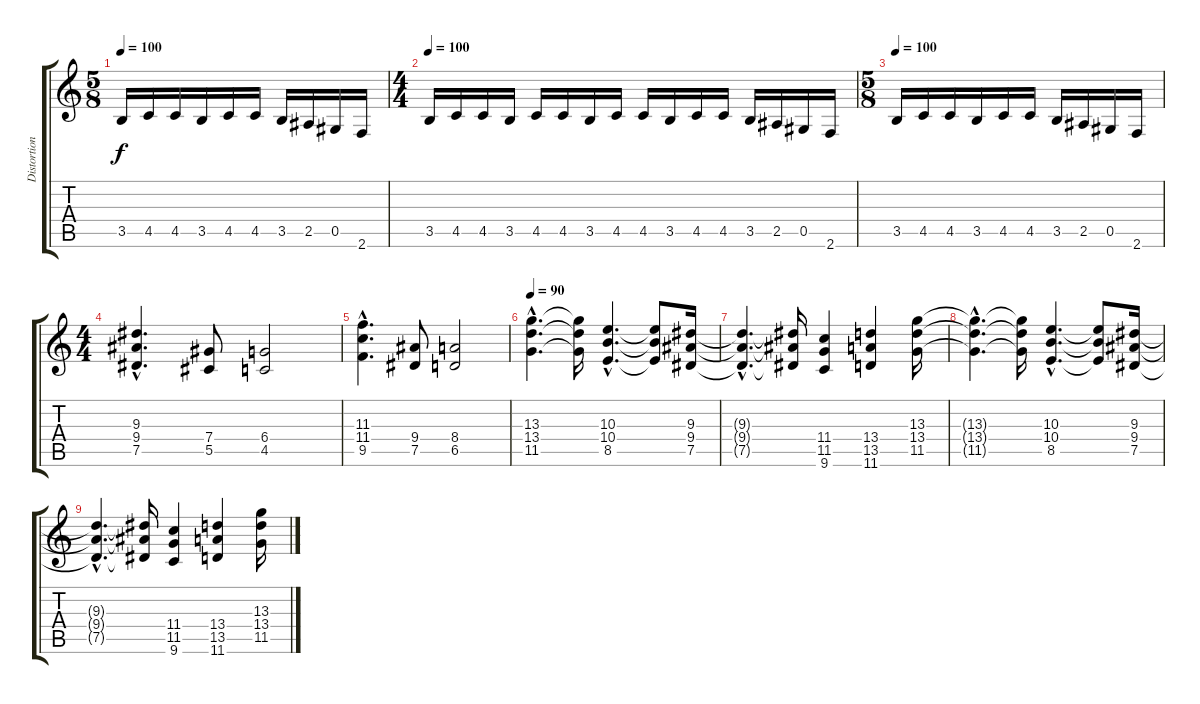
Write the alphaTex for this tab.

\track ("Distortion Guitar" "Distortion") {instrument distortionguitar}
\staff {score tabs}
\tuning (Eb4 Bb3 Gb3 Db3 Ab2 Eb2) {hide}
\ts (5 8)
\tempo 100
\clef g2
\ks c
3.5.16{dy f} 4.5.16 4.5.16 3.5.16 4.5.16 4.5.16 3.5.16 2.5.16 0.5.16 2.6.16 |
\ts (4 4)
\tempo 100
3.5.16 4.5.16 4.5.16 3.5.16 4.5.16 4.5.16 3.5.16 4.5.16 4.5.16 3.5.16 4.5.16 4.5.16 3.5.16 2.5.16 0.5.16 2.6.16 |
\ts (5 8)
\tempo 100
3.5.16 4.5.16 4.5.16 3.5.16 4.5.16 4.5.16 3.5.16 2.5.16 0.5.16 2.6.16 |
\ts (4 4)
(9.3{hac} 9.4{hac} 7.5{hac}).4{d} (7.4 5.5).8 (6.4 4.5).2 |
(11.3{hac} 11.4{hac} 9.5{hac}).4{d} (9.4 7.5).8 (8.4 6.5).2 |
\tempo 90
(13.3{hac} 13.4{hac} 11.5{hac}).4{d} (13.3{t} 13.4{t} 11.5{t}).16 (10.3{hac} 10.4{hac} 8.5{hac}).4{d} (10.3{t} 10.4{t} 8.5{t}).8 (9.3 9.4 7.5).16 |
(9.3{hac t} 9.4{hac t} 7.5{hac t}).4{d} (9.3{t} 9.4{t} 7.5{t}).16 (11.4 11.5 9.6).4 (13.4 13.5 11.6).4 (13.3 13.4 11.5).16 |
(13.3{hac t} 13.4{hac t} 11.5{hac t}).4{d} (13.3{t} 13.4{t} 11.5{t}).16 (10.3{hac} 10.4{hac} 8.5{hac}).4{d} (10.3{t} 10.4{t} 8.5{t}).8 (9.3 9.4 7.5).16 |
(9.3{hac t} 9.4{hac t} 7.5{hac t}).4{d} (9.3{t} 9.4{t} 7.5{t}).16 (11.4 11.5 9.6).4 (13.4 13.5 11.6).4 (13.3 13.4 11.5).16
